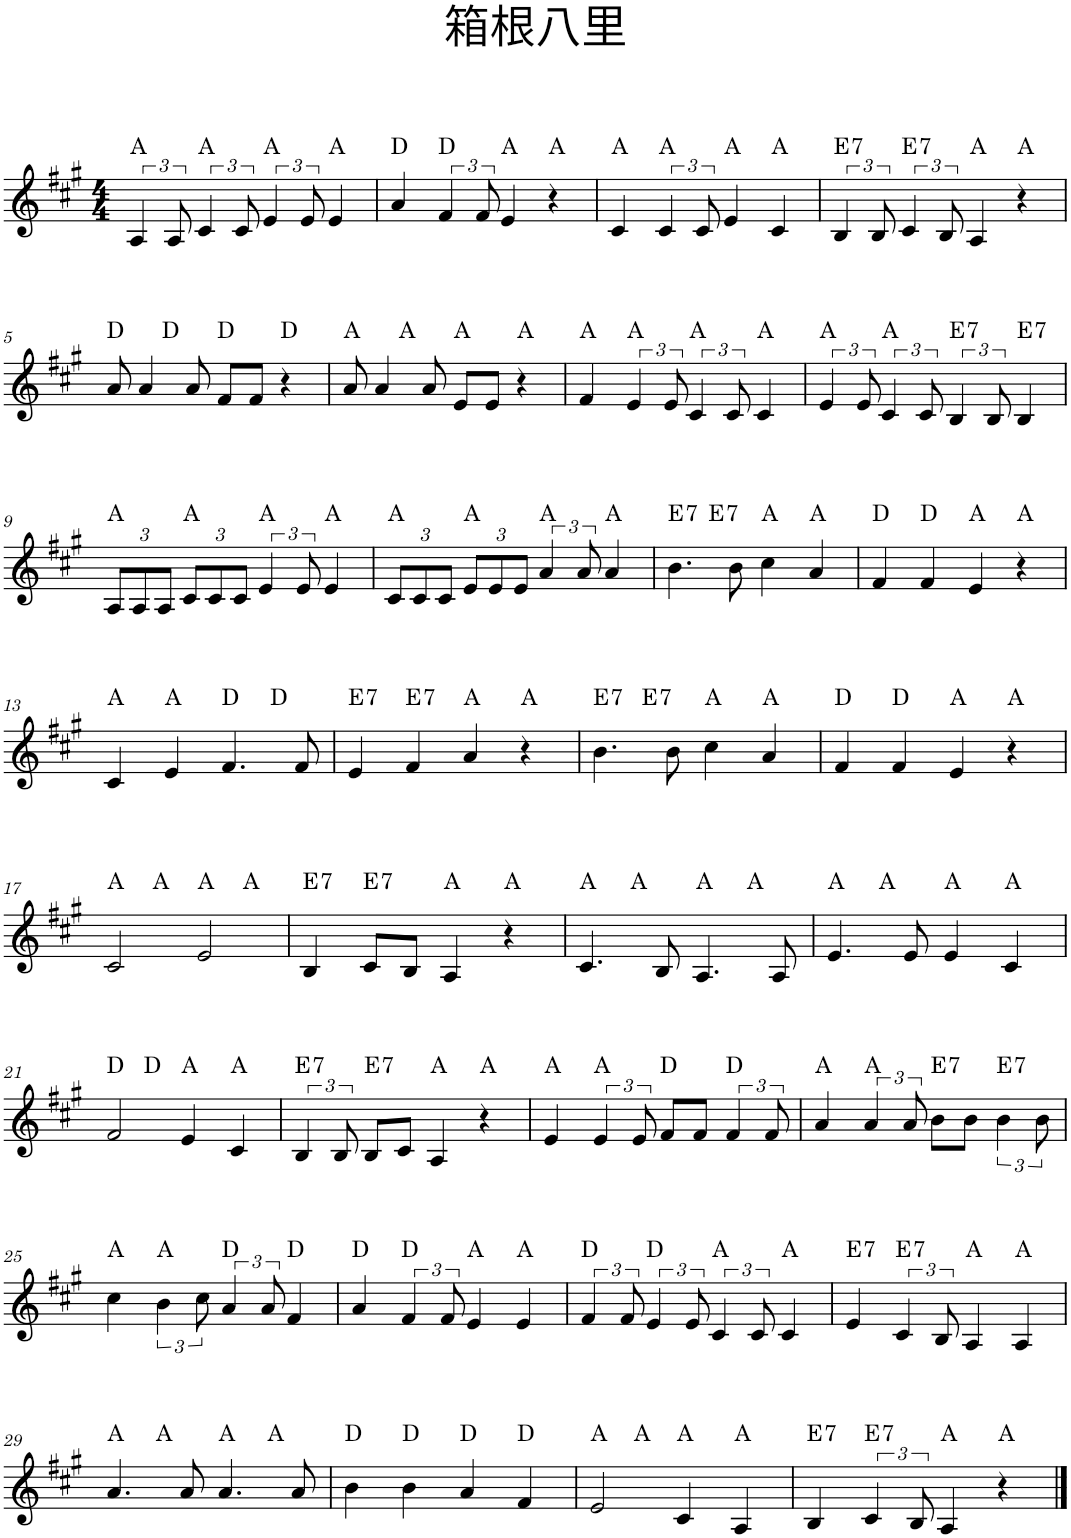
**kern	**harte
*part1	*part1
*staff1	*
*I"Piano	*
*I'Pno.	*
*clefG2	*
*k[f#c#g#]	*
*M4/4	*
=1	=1
6A/	A:maj
12A/	.
6c#/	A:maj
12c#/	.
6e/	A:maj
12e/	.
4e/	A:maj
=2	=2
4a/	D:maj
6f#/	D:maj
12f#/	.
4e/	A:maj
4r	A:maj
=3	=3
4c#/	A:maj
6c#/	A:maj
12c#/	.
4e/	A:maj
4c#/	A:maj
=4	=4
!	!LO:H:kt=7
6B/	E:7
12B/	.
!	!LO:H:kt=7
6c#/	E:7
12B/	.
4A/	A:maj
4r	A:maj
!!LO:LB:g=z
=5	=5
*^	*
8a/	4ryy	D:maj
4a/	.	.
.	2.ryy	D:maj
8a/	.	.
8f#/L	.	D:maj
8f#/J	.	.
4r	.	D:maj
=6	=6	=6
8a/	4ryy	A:maj
4a/	.	.
.	2.ryy	A:maj
8a/	.	.
8e/L	.	A:maj
8e/J	.	.
4r	.	A:maj
*v	*v	*
=7	=7
4f#/	A:maj
6e/	A:maj
12e/	.
6c#/	A:maj
12c#/	.
4c#/	A:maj
=8	=8
6e/	A:maj
12e/	.
6c#/	A:maj
12c#/	.
!	!LO:H:kt=7
6B/	E:7
12B/	.
!	!LO:H:kt=7
4B/	E:7
!!LO:LB:g=z
=9	=9
*Xbrackettup	*
12A/L	A:maj
12A/	.
12A/J	.
12c#/L	A:maj
12c#/	.
12c#/J	.
*brackettup	*
6e/	A:maj
12e/	.
4e/	A:maj
=10	=10
*Xbrackettup	*
12c#/L	A:maj
12c#/	.
12c#/J	.
12e/L	A:maj
12e/	.
12e/J	.
*brackettup	*
6a/	A:maj
12a/	.
4a/	A:maj
=11	=11
!	!LO:H:kt=7
*^	*
4.b\	4ryy	E:7
!	!	!LO:H:kt=7
.	2.ryy	E:7
8b\	.	.
4cc#\	.	A:maj
4a/	.	A:maj
*v	*v	*
=12	=12
4f#/	D:maj
4f#/	D:maj
4e/	A:maj
4r	A:maj
!!LO:LB:g=z
=13	=13
*^	*
4c#/	2.ryy	A:maj
4e/	.	A:maj
4.f#/	.	D:maj
.	4ryy	D:maj
8f#/	.	.
=14	=14	=14
!	!	!LO:H:kt=7
*v	*v	*
4e/	E:7
!	!LO:H:kt=7
4f#/	E:7
4a/	A:maj
4r	A:maj
=15	=15
!	!LO:H:kt=7
*^	*
4.b\	4ryy	E:7
!	!	!LO:H:kt=7
.	2.ryy	E:7
8b\	.	.
4cc#\	.	A:maj
4a/	.	A:maj
*v	*v	*
=16	=16
4f#/	D:maj
4f#/	D:maj
4e/	A:maj
4r	A:maj
!!LO:LB:g=z
=17	=17
*^	*
*	*^	*
2c#/	4ryy	2.ryy	A:maj
.	2.ryy	.	A:maj
2e/	.	.	A:maj
.	.	4ryy	A:maj
=18	=18	=18	=18
!	!	!	!LO:H:kt=7
*v	*v	*v	*
4B/	E:7
!	!LO:H:kt=7
8c#/L	E:7
8B/J	.
4A/	A:maj
4r	A:maj
=19	=19
*^	*
*	*^	*
4.c#/	4ryy	2.ryy	A:maj
.	2.ryy	.	A:maj
8B/	.	.	.
4.A/	.	.	A:maj
.	.	4ryy	A:maj
8A/	.	.	.
*	*v	*v	*
=20	=20	=20
4.e/	4ryy	A:maj
.	2.ryy	A:maj
8e/	.	.
4e/	.	A:maj
4c#/	.	A:maj
!!LO:LB:g=z	!!
=21	=21	=21
2f#/	4ryy	D:maj
.	2.ryy	D:maj
4e/	.	A:maj
4c#/	.	A:maj
=22	=22	=22
!	!	!LO:H:kt=7
*v	*v	*
6B/	E:7
12B/	.
!	!LO:H:kt=7
8B/L	E:7
8c#/J	.
4A/	A:maj
4r	A:maj
=23	=23
4e/	A:maj
6e/	A:maj
12e/	.
8f#/L	D:maj
8f#/J	.
6f#/	D:maj
12f#/	.
=24	=24
4a/	A:maj
6a/	A:maj
12a/	.
!	!LO:H:kt=7
8b\L	E:7
8b\J	.
!	!LO:H:kt=7
6b\	E:7
12b\	.
!!LO:LB:g=z
=25	=25
4cc#\	A:maj
6b\	A:maj
12cc#\	.
6a/	D:maj
12a/	.
4f#/	D:maj
=26	=26
4a/	D:maj
6f#/	D:maj
12f#/	.
4e/	A:maj
4e/	A:maj
=27	=27
6f#/	D:maj
12f#/	.
6e/	D:maj
12e/	.
6c#/	A:maj
12c#/	.
4c#/	A:maj
=28	=28
!	!LO:H:kt=7
4e/	E:7
!	!LO:H:kt=7
6c#/	E:7
12B/	.
4A/	A:maj
4A/	A:maj
!!LO:LB:g=z
=29	=29
*^	*
*	*^	*
4.a/	4ryy	2.ryy	A:maj
.	2.ryy	.	A:maj
8a/	.	.	.
4.a/	.	.	A:maj
.	.	4ryy	A:maj
8a/	.	.	.
*v	*v	*v	*
=30	=30
4b\	D:maj
4b\	D:maj
4a/	D:maj
4f#/	D:maj
=31	=31
*^	*
2e/	4ryy	A:maj
.	2.ryy	A:maj
4c#/	.	A:maj
4A/	.	A:maj
=32	=32	=32
!	!	!LO:H:kt=7
*v	*v	*
4B/	E:7
!	!LO:H:kt=7
6c#/	E:7
12B/	.
4A/	A:maj
4r	A:maj
==	==
*-	*-
